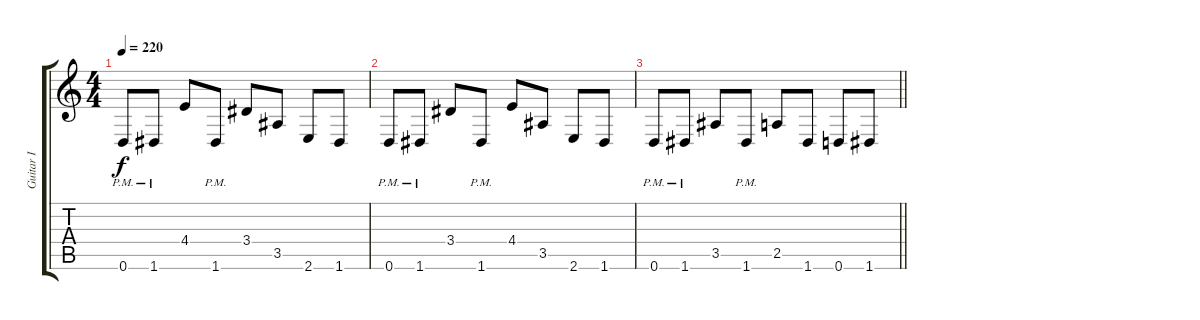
\track ("Guitar I" "Guitar I") {instrument distortionguitar}
\staff {score tabs}
\tuning (D4 A3 F3 C3 G2 D2) {hide}
\ts (4 4)
\tempo 220
\clef g2
\ks c
0.6{pm}.8{dy f} 1.6{pm}.8 4.4.8 1.6{pm}.8 3.4.8 3.5.8 2.6.8 1.6.8 |
0.6{pm}.8 1.6{pm}.8 3.4.8 1.6{pm}.8 4.4.8 3.5.8 2.6.8 1.6.8 |
\barLineRight lightlight
0.6{pm}.8 1.6{pm}.8 3.5.8 1.6{pm}.8 2.5.8 1.6.8 0.6.8 1.6.8
